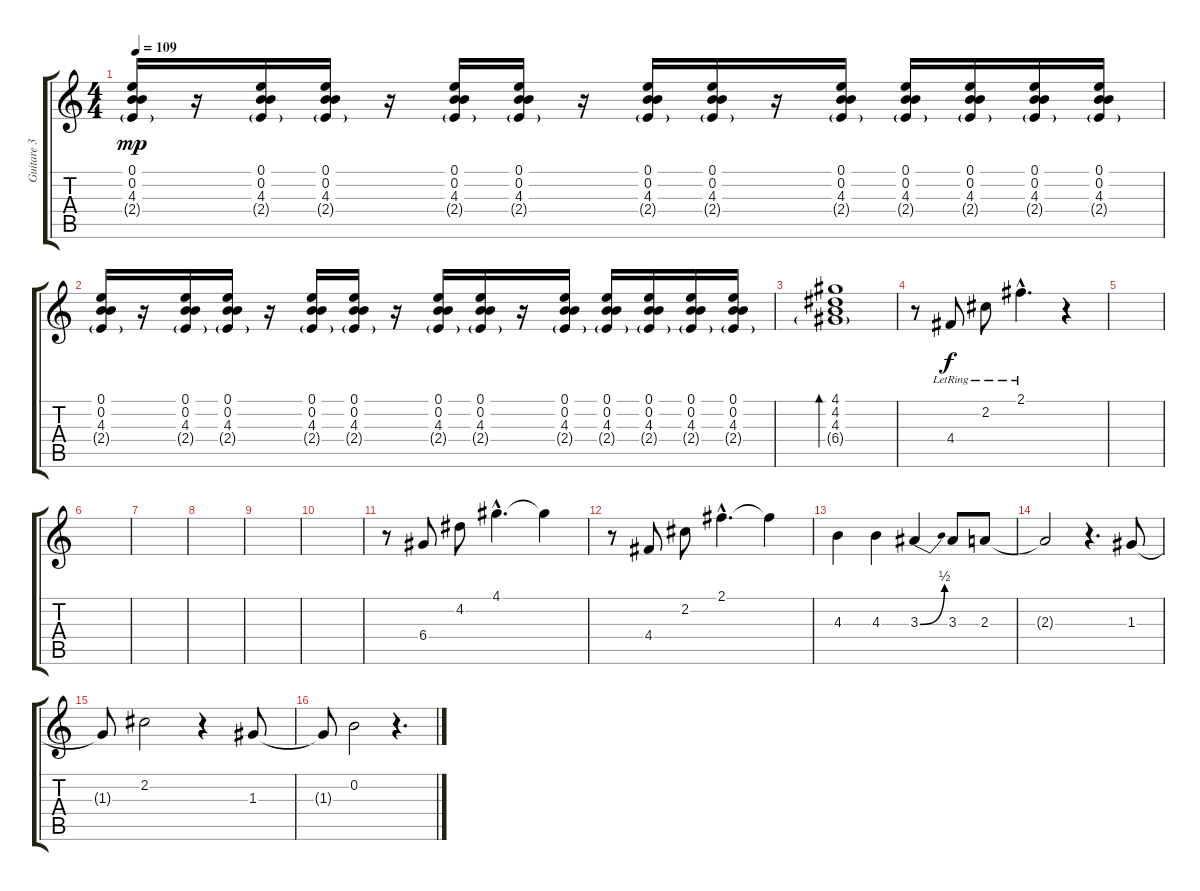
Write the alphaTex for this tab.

\track ("Guitare 3" "Guitare 3") {instrument electricguitarclean}
\staff {score tabs}
\tuning (E4 B3 G3 D3 A2 E2) {hide}
\ts (4 4)
\tempo 109
\clef g2
\ks c
(0.1 0.2 4.3 2.4{g}).16{dy mp} r.16 (0.1 0.2 4.3 2.4{g}).16 (0.1 0.2 4.3 2.4{g}).16 r.16 (0.1 0.2 4.3 2.4{g}).16 (0.1 0.2 4.3 2.4{g}).16 r.16 (0.1 0.2 4.3 2.4{g}).16 (0.1 0.2 4.3 2.4{g}).16 r.16 (0.1 0.2 4.3 2.4{g}).16 (0.1 0.2 4.3 2.4{g}).16 (0.1 0.2 4.3 2.4{g}).16 (0.1 0.2 4.3 2.4{g}).16 (0.1 0.2 4.3 2.4{g}).16 |
(0.1 0.2 4.3 2.4{g}).16 r.16 (0.1 0.2 4.3 2.4{g}).16 (0.1 0.2 4.3 2.4{g}).16 r.16 (0.1 0.2 4.3 2.4{g}).16 (0.1 0.2 4.3 2.4{g}).16 r.16 (0.1 0.2 4.3 2.4{g}).16 (0.1 0.2 4.3 2.4{g}).16 r.16 (0.1 0.2 4.3 2.4{g}).16 (0.1 0.2 4.3 2.4{g}).16 (0.1 0.2 4.3 2.4{g}).16 (0.1 0.2 4.3 2.4{g}).16 (0.1 0.2 4.3 2.4{g}).16 |
(4.1 4.2 4.3 6.4{g}).1{bd 240} |
r.8 4.4{lr}.8{dy f} 2.2{lr}.8 2.1{hac lr}.4{d} r.4 |
|
|
|
|
|
|
r.8 6.4.8 4.2.8 4.1{hac}.4{d} 4.1{t}.4 |
r.8 4.4.8 2.2.8 2.1{hac}.4{d} 2.1{t}.4 |
4.3.4 4.3.4 3.3{be (bend 0 0 60 2)}.4 3.3.8 2.3.8 |
2.3{t}.2 r.4{d} 1.3.8 |
1.3{t}.8 2.2.2 r.4 1.3.8 |
1.3{t}.8 0.2.2 r.4{d}
